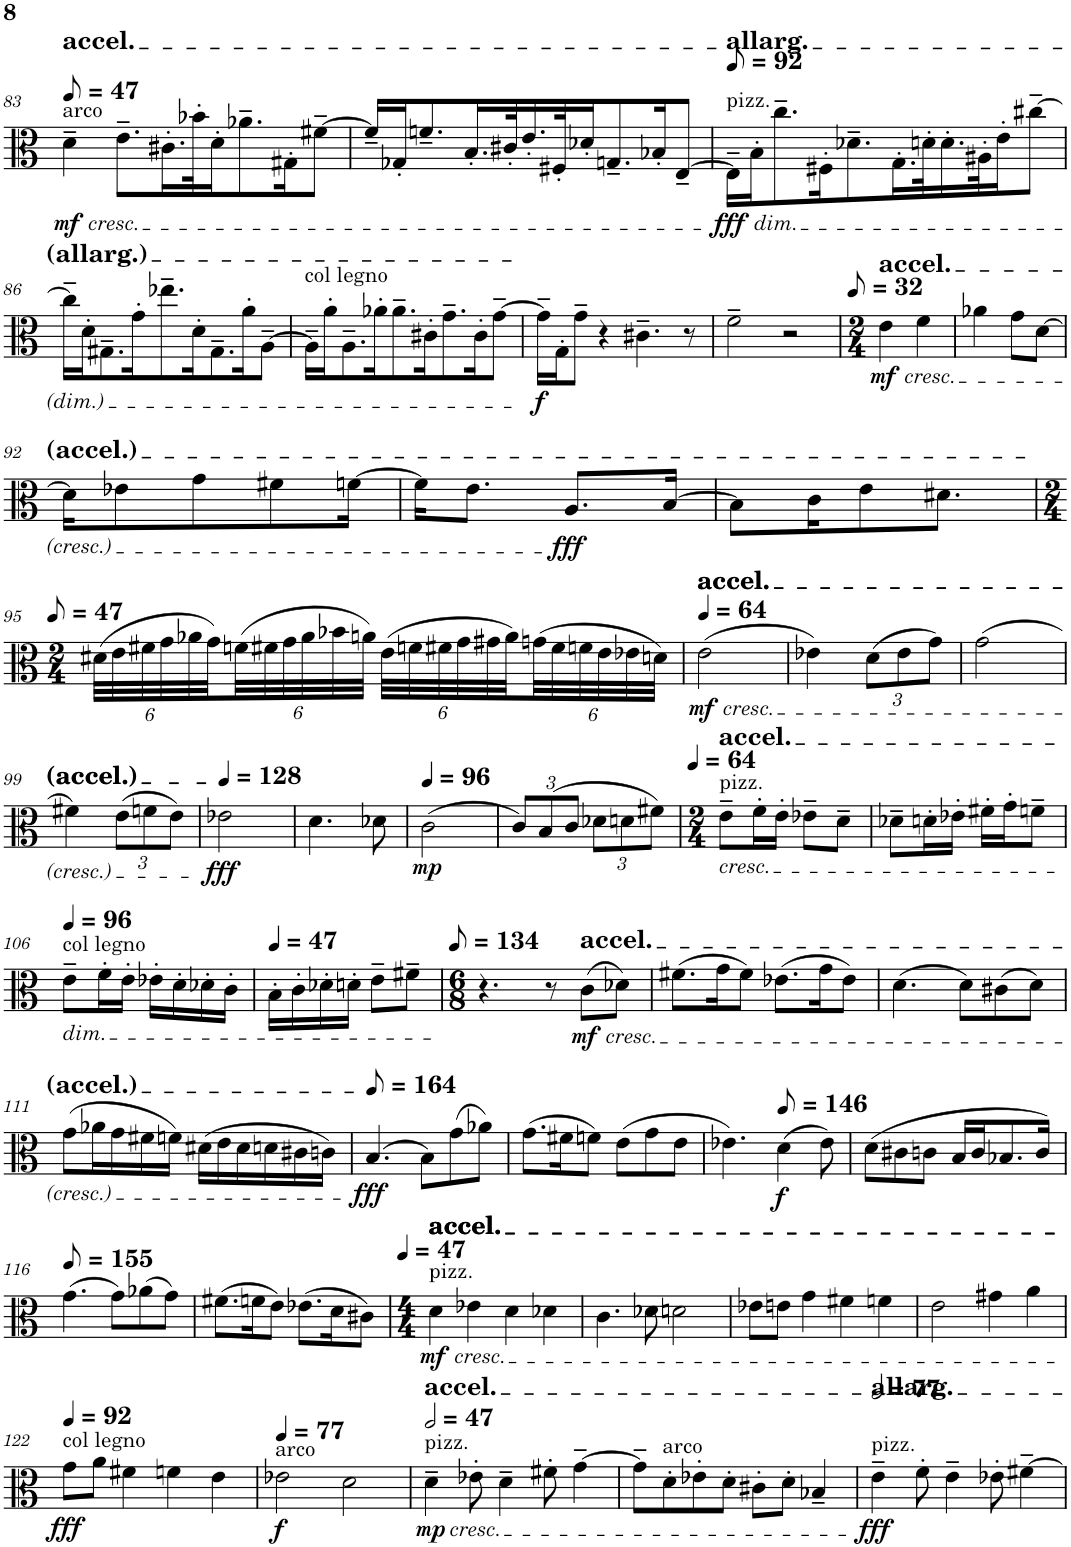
**kern	**dynam
*part1	*part1
*staff1	*staff1
*I"Viola	*
*I'Vla.	*
!!LO:PB:g=z
*clefC3	*
*k[]	*
*M4/4	*
*MM24	*
=83	=83
!LO:TX:a:t=arco	!
!LO:TX:a:t=accel.	!
!LO:TX:b:i:t=cresc.	!
!	!LO:DY:b
4d~\	mf
8.e~\L	.
16.c#X'\L	.
32b-X'\K	.
16d'\J	.
8.a-X~\	.
16G#X'\K	.
[8f#X~\J	.
=84	=84
16f#~/LL]	.
16G-X'/J	.
8.fn~/	.
16.B'/L	.
32c#X'/K	.
16.e'/	.
32F#X'/K	.
16d-X'/J	.
8.Gn~/	.
16B-X'/K	.
[8E~/J	.
=85	=85
*MM46	*
!LO:TX:a:t=pizz.	!
!LO:TX:b:i:t=dim.	!
!LO:TX:a:t=allarg.	!
!	!LO:DY:b
16E~\LL]	fff
16B'\J	.
8.cc~\	.
16F#X'\K	.
8.d-X~\	.
16.G'\L	.
32dn'\K	.
16.d'\	.
32A#X'\K	.
16e'\J	.
[8cc#X~\J	.
!!LO:LB:g=z
=86	=86
16cc#~\LL]	.
16d'\J	.
8.G#X~\	.
16g'\K	.
8.ee-X~\	.
16d'\K	.
8.G#~\	.
16a'\K	.
[8A~\J	.
=87	=87
!LO:TX:a:t=col legno	!
16A~\LL]	.
16a'\J	.
8.A~\	.
16a-X'\K	.
8.a-~\	.
16c#X'\K	.
8.g~\	.
16c#'\K	.
[8g~\J	.
=88	=88
!	!LO:DY:b
16g~\LL]	f
16G'\J	.
8g~\J	.
4r	.
4.c#X~\	.
8r	.
=89	=89
2f~\	.
2r	.
=90	=90
*M2/4	*
*MM16	*
!LO:TX:b:i:t=cresc.	!
!LO:TX:a:t=accel.	!
!	!LO:DY:b
4e\	mf
4f\	.
=91	=91
4a-X\	.
8g\L	.
[8d\J	.
!!LO:LB:g=z
=92	=92
16d\KL]	.
8e-X\	.
8g\	.
8f#X\	.
[16fn\Jk	.
=93	=93
16f\KL]	.
8.e\J	.
!	!LO:DY:b
8.A/L	fff
[16B/Jk	.
=94	=94
8B\L]	.
16c\K	.
8e\	.
8.d#X\J	.
!!LO:LB:g=z
=95	=95
*M2/4	*
*Xbrackettup	*
*MM24	*
(48d#X\LLL	.
48e\	.
48f#X\	.
48g\	.
48a-X\	.
48g\)	.
(48fn\	.
48f#X\	.
48g\	.
48a-\	.
48b-X\	.
48an\JJJ)	.
(48e\LLL	.
48fn\	.
48f#X\	.
48g\	.
48g#X\	.
48a\)	.
(48gn\	.
48f#\	.
48fn\	.
48e\	.
48e-X\	.
48dn\JJJ)	.
=96	=96
*MM64	*
!LO:TX:a:t=accel.	!
!LO:TX:a:t=accel.	!
!LO:TX:b:i:t=cresc.	!
!	!LO:DY:b
(2e\	mf
=97	=97
4e-X\)	.
(12d\L	.
12e-\	.
12g\J)	.
=98	=98
(2g\	.
!!LO:LB:g=z
=99	=99
4f#X\)	.
(12e\L	.
12fn\	.
12e\J)	.
=100	=100
*MM128	*
!	!LO:DY:b
2e-X\	fff
=101	=101
4.d\	.
8d-X\	.
=102	=102
*MM96	*
!	!LO:DY:b
(2c\	mp
=103	=103
12c/L)	.
(12B/	.
12c/J	.
12d-X\L	.
12dn\	.
12f#X\J)	.
=104	=104
*M2/4	*
*MM64	*
!LO:TX:a:t=pizz.	!
!LO:TX:b:i:t=cresc.	!
!LO:TX:a:t=accel.	!
8e~\L	.
16f'\L	.
16e'\JJ	.
8e-X~\L	.
8d~\J	.
=105	=105
8d-X~\L	.
16dn'\L	.
16e-X'\JJ	.
16f#X'\LL	.
16g'\J	.
8fn~\J	.
!!LO:LB:g=z
=106	=106
*MM96	*
!LO:TX:a:t=col legno	!
!LO:TX:b:i:t=dim.	!
8e~\L	.
16f'\L	.
16e'\JJ	.
16e-X'\LL	.
16d'\	.
16d-X'\	.
16c'\JJ	.
=107	=107
*MM47	*
16B'\LL	.
16c'\	.
16d-X'\	.
16dn'\JJ	.
8e~\L	.
8f#X~\J	.
=108	=108
*M6/8	*
*MM67	*
4.r	.
8r	.
!LO:TX:a:t=accel.	!
!LO:TX:b:i:t=cresc.	!
!	!LO:DY:b
(8c\L	mf
8d-X\J)	.
=109	=109
(8.f#X\L	.
16g\K	.
8f#\J)	.
(8.e-X\L	.
16g\K	.
8e-\J)	.
=110	=110
(4.d\	.
8d\L)	.
(8c#X\	.
8d\J)	.
!!LO:LB:g=z
=111	=111
(8g\L	.
16a-X\L	.
16g\	.
16f#X\	.
16fn\JJ)	.
(16d#X\LL	.
16e\	.
16d#\	.
16dn\	.
16c#X\	.
16cn\JJ)	.
=112	=112
*MM82	*
!	!LO:DY:b
(4.B/	fff
8B\L)	.
(8g\	.
8a-X\J)	.
=113	=113
(8.g\L	.
16f#X\K	.
8fn\J)	.
(8e\L	.
8g\	.
8e\J	.
=114	=114
4.e-X\)	.
*MM73	*
!	!LO:DY:b
(4d\	f
8e-\)	.
=115	=115
(8d\L	.
8c#X\	.
8cn\J	.
16B/LL	.
16c/J	.
8.B-X/	.
16c/Jk)	.
!!LO:LB:g=z
=116	=116
*MM78	*
(4.g\	.
8g\L)	.
(8a-X\	.
8g\J)	.
=117	=117
(8.f#X\L	.
16fn\K	.
8e\J)	.
(8.e-X\L	.
16d\K	.
8c#X\J)	.
=118	=118
*M4/4	*
*MM47	*
!LO:TX:a:t=pizz.	!
!LO:TX:a:t=accel.	!
!LO:TX:a:t=accel.	!
!LO:TX:a:t=accel.	!
!LO:TX:b:i:t=cresc.	!
!	!LO:DY:b
4d\	mf
4e-X\	.
4d\	.
4d-X\	.
=119	=119
4.c\	.
8d-X\	.
2dn\	.
=120	=120
8e-X\L	.
8en\J	.
4g\	.
4f#X\	.
4fn\	.
=121	=121
2e\	.
4g#X\	.
4a\	.
!!LO:LB:g=z
=122	=122
*MM92	*
!LO:TX:a:t=col legno	!
!	!LO:DY:b
8g\L	fff
8a\J	.
4f#X\	.
4fn\	.
4e\	.
=123	=123
*MM77	*
!LO:TX:a:t=arco	!
!	!LO:DY:b
2e-X\	f
2d\	.
=124	=124
*MM94	*
!LO:TX:a:t=pizz.	!
!LO:TX:b:i:t=cresc.	!
!LO:TX:a:t=accel.	!
!	!LO:DY:b
4d~\	mp
8e-X'\	.
4d~\	.
8f#X'\	.
[4g~\	.
=125	=125
8g~\L]	.
!LO:TX:a:t=arco	!
8d'\	.
8e-X'\	.
8d'\J	.
8c#X'\L	.
8d'\J	.
4B-X~/	.
=126	=126
*MM154	*
!LO:TX:a:t=pizz.	!
!LO:TX:a:t=allarg.	!
!	!LO:DY:b
4e~\	fff
8f'\	.
4e~\	.
8e-X'\	.
[4f#X~\	.
=	=
*-	*-
